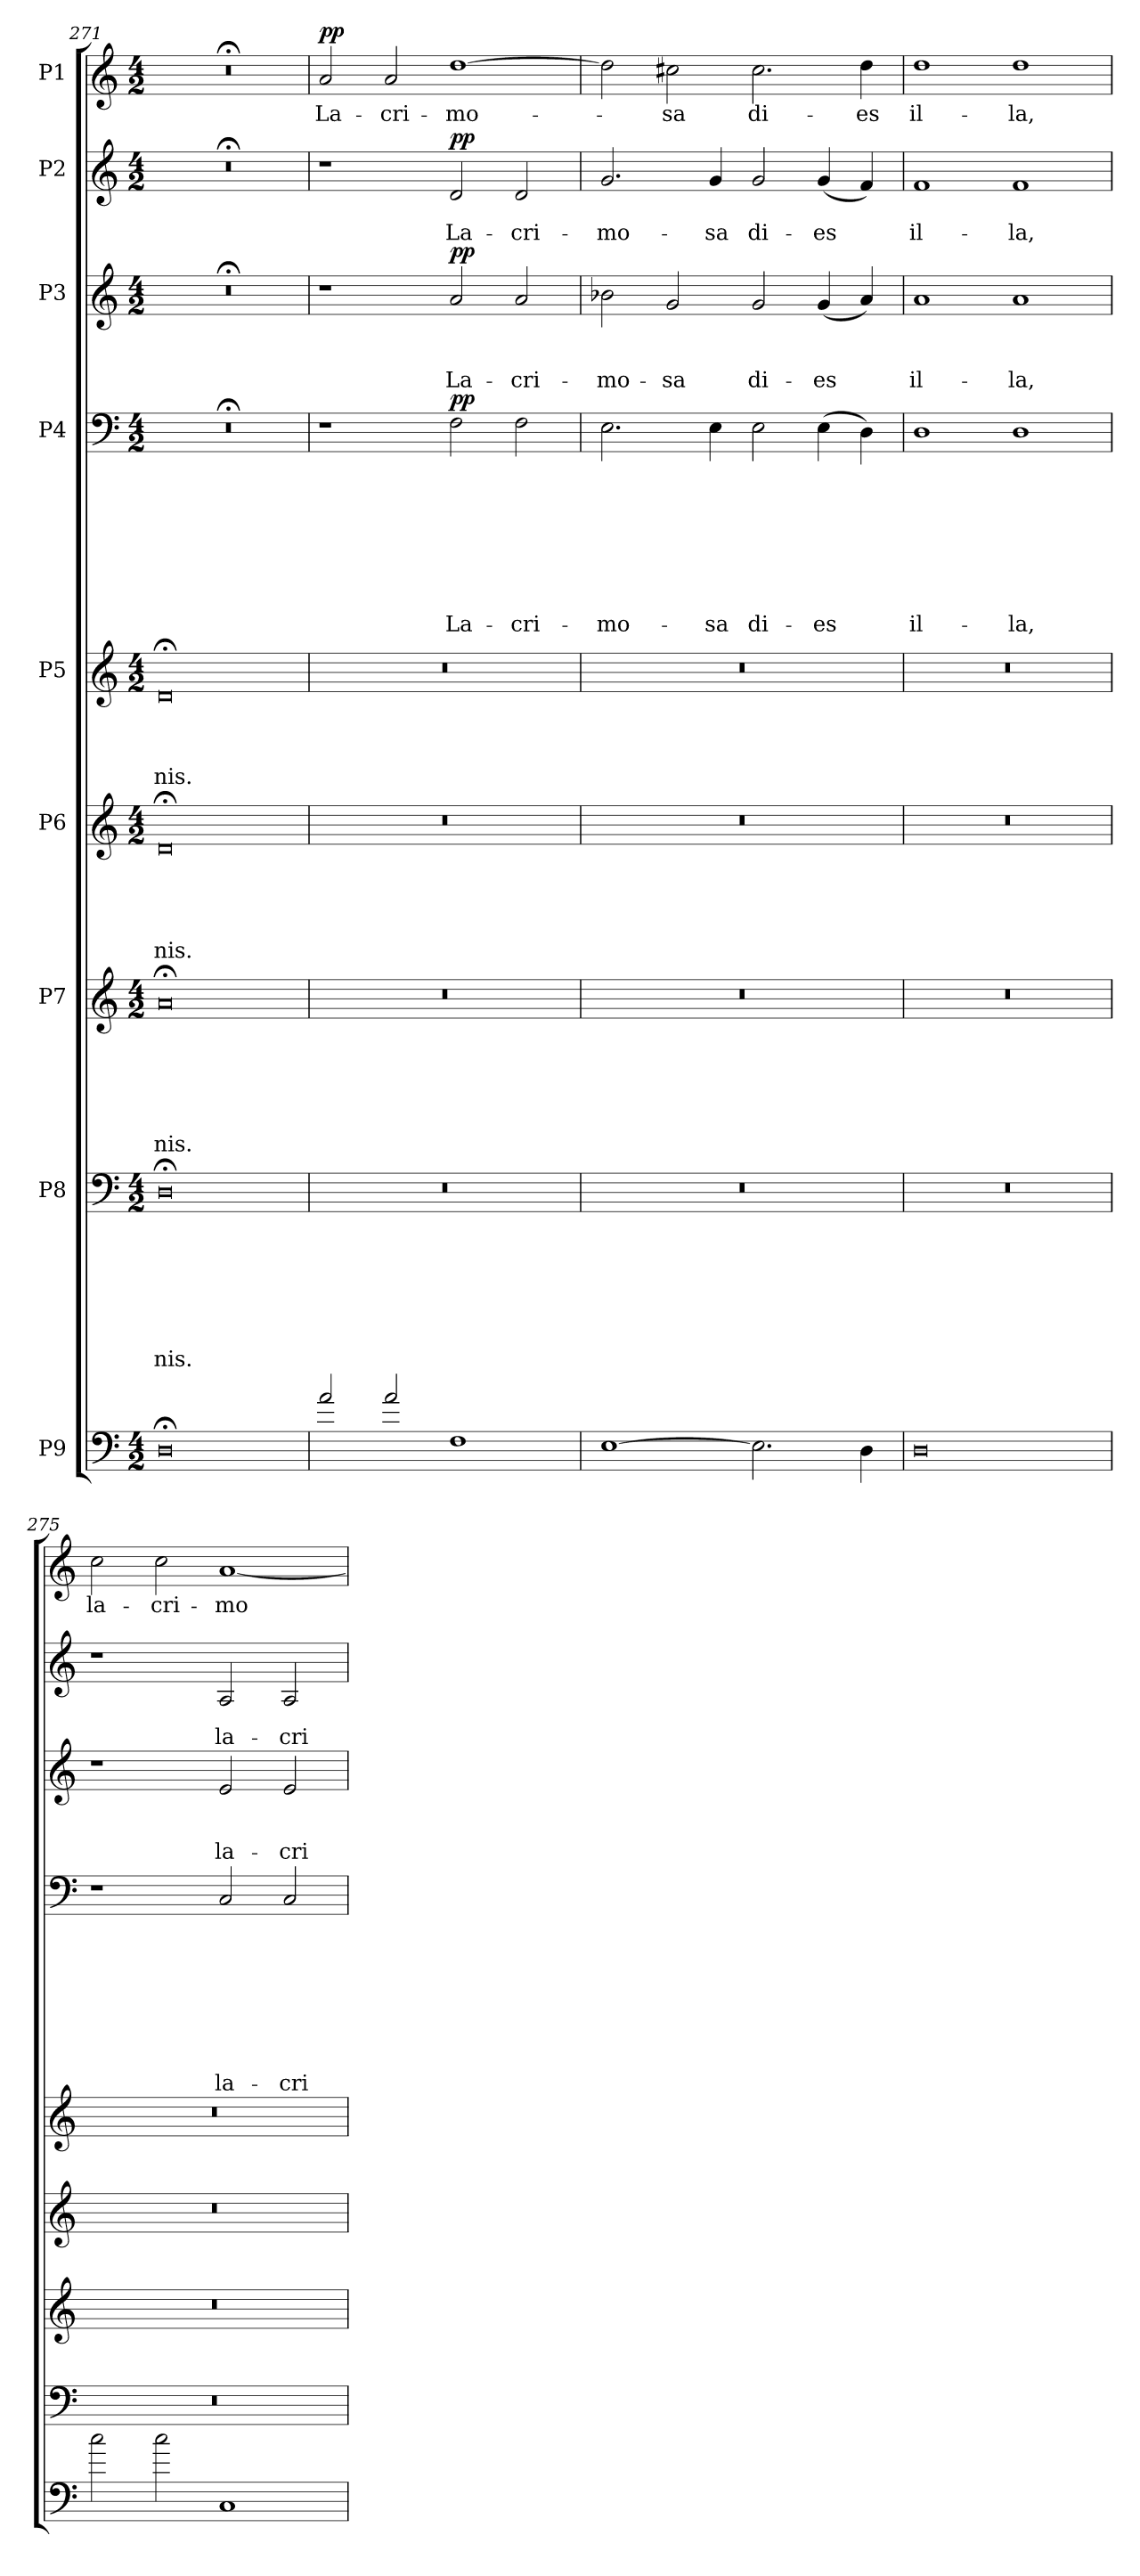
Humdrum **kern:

**kern	**kern	**text	**text	**text	**text	**text	**text	**text	**kern	**text	**text	**text	**text	**text	**text	**kern	**text	**text	**text	**text	**text	**kern	**text	**text	**text	**text	**kern	**text	**text	**text	**text	**text	**text	**text	**text	**dynam	**kern	**text	**text	**text	**dynam	**kern	**text	**text	**dynam	**kern	**text	**dynam
*part9	*part8	*part8	*part8	*part8	*part8	*part8	*part8	*part8	*part7	*part7	*part7	*part7	*part7	*part7	*part7	*part6	*part6	*part6	*part6	*part6	*part6	*part5	*part5	*part5	*part5	*part5	*part4	*part4	*part4	*part4	*part4	*part4	*part4	*part4	*part4	*part4	*part3	*part3	*part3	*part3	*part3	*part2	*part2	*part2	*part2	*part1	*part1	*part1
*staff9	*staff8	*staff8	*staff8	*staff8	*staff8	*staff8	*staff8	*staff8	*staff7	*staff7	*staff7	*staff7	*staff7	*staff7	*staff7	*staff6	*staff6	*staff6	*staff6	*staff6	*staff6	*staff5	*staff5	*staff5	*staff5	*staff5	*staff4	*staff4	*staff4	*staff4	*staff4	*staff4	*staff4	*staff4	*staff4	*staff4	*staff3	*staff3	*staff3	*staff3	*staff3	*staff2	*staff2	*staff2	*staff2	*staff1	*staff1	*staff1
*I"P9	*I"P8	*	*	*	*	*	*	*	*I"P7	*	*	*	*	*	*	*I"P6	*	*	*	*	*	*I"P5	*	*	*	*	*I"P4	*	*	*	*	*	*	*	*	*	*I"P3	*	*	*	*	*I"P2	*	*	*	*I"P1	*	*
*clefF4	*clefF4	*	*	*	*	*	*	*	*clefG2	*	*	*	*	*	*	*clefG2	*	*	*	*	*	*clefG2	*	*	*	*	*clefF4	*	*	*	*	*	*	*	*	*	*clefG2	*	*	*	*	*clefG2	*	*	*	*clefG2	*	*
*	*	*	*	*	*	*	*	*	*ITrd7c12	*	*	*	*	*	*	*	*	*	*	*	*	*	*	*	*	*	*	*	*	*	*	*	*	*	*	*	*ITrd7c12	*	*	*	*	*	*	*	*	*	*	*
*k[]	*k[]	*	*	*	*	*	*	*	*k[]	*	*	*	*	*	*	*k[]	*	*	*	*	*	*k[]	*	*	*	*	*k[]	*	*	*	*	*	*	*	*	*	*k[]	*	*	*	*	*k[]	*	*	*	*k[]	*	*
*C:	*C:	*	*	*	*	*	*	*	*C:	*	*	*	*	*	*	*C:	*	*	*	*	*	*C:	*	*	*	*	*C:	*	*	*	*	*	*	*	*	*	*C:	*	*	*	*	*C:	*	*	*	*C:	*	*
*M4/2	*M4/2	*	*	*	*	*	*	*	*M4/2	*	*	*	*	*	*	*M4/2	*	*	*	*	*	*M4/2	*	*	*	*	*M4/2	*	*	*	*	*	*	*	*	*	*M4/2	*	*	*	*	*M4/2	*	*	*	*M4/2	*	*
=271	=271	=271	=271	=271	=271	=271	=271	=271	=271	=271	=271	=271	=271	=271	=271	=271	=271	=271	=271	=271	=271	=271	=271	=271	=271	=271	=271	=271	=271	=271	=271	=271	=271	=271	=271	=271	=271	=271	=271	=271	=271	=271	=271	=271	=271	=271	=271	=271
*^	*	*	*	*	*	*	*	*	*	*	*	*	*	*	*	*	*	*	*	*	*	*	*	*	*	*	*	*	*	*	*	*	*	*	*	*	*	*	*	*	*	*	*	*	*	*	*	*
!	!	!	!	!	!	!	!	!	!LO:LY:b	!	!	!	!	!	!	!LO:LY:b	!	!	!	!	!	!LO:LY:b	!	!	!	!	!LO:LY:b	!	!	!	!	!	!	!	!	!	!	!	!	!	!	!	!	!	!	!	!	!	!
0D;<	0ryy	0D;<	.	.	.	.	.	.	-nis.	0A;	.	.	.	.	.	-nis.	0d;	.	.	.	.	-nis.	0d;	.	.	.	-nis.	0r;<	.	.	.	.	.	.	.	.	.	0r;<	.	.	.	.	0r;<	.	.	.	0r;<	.	.
=272	=272	=272	=272	=272	=272	=272	=272	=272	=272	=272	=272	=272	=272	=272	=272	=272	=272	=272	=272	=272	=272	=272	=272	=272	=272	=272	=272	=272	=272	=272	=272	=272	=272	=272	=272	=272	=272	=272	=272	=272	=272	=272	=272	=272	=272	=272	=272	=272	=272
!	!	!	!	!	!	!	!	!	!	!	!	!	!	!	!	!	!	!	!	!	!	!	!	!	!	!	!	!	!	!	!	!	!	!	!	!	!	!	!	!	!	!	!	!	!	!	!	!LO:LY:b	!LO:DY:a
2a/	1ryy	0r	.	.	.	.	.	.	.	0r	.	.	.	.	.	.	0r	.	.	.	.	.	0r	.	.	.	.	1r	.	.	.	.	.	.	.	.	.	1r	.	.	.	.	1r	.	.	.	2a/	La-	pp
!	!	!	!	!	!	!	!	!	!	!	!	!	!	!	!	!	!	!	!	!	!	!	!	!	!	!	!	!	!	!	!	!	!	!	!	!	!	!	!	!	!	!	!	!	!	!	!	!LO:LY:b	!
2a/	.	.	.	.	.	.	.	.	.	.	.	.	.	.	.	.	.	.	.	.	.	.	.	.	.	.	.	.	.	.	.	.	.	.	.	.	.	.	.	.	.	.	.	.	.	.	2a/	-cri-	.
!	!	!	!	!	!	!	!	!	!	!	!	!	!	!	!	!	!	!	!	!	!	!	!	!	!	!	!	!	!	!	!	!	!	!	!	!LO:LY:b	!LO:DY:a	!	!	!	!LO:LY:b	!LO:DY:a	!	!	!LO:LY:b	!LO:DY:a	!	!LO:LY:b	!
1F	1ryy	.	.	.	.	.	.	.	.	.	.	.	.	.	.	.	.	.	.	.	.	.	.	.	.	.	.	2F\	.	.	.	.	.	.	.	La-	pp	2A/	.	.	La-	pp	2d/	.	La-	pp	[>1dd	-mo-	.
!	!	!	!	!	!	!	!	!	!	!	!	!	!	!	!	!	!	!	!	!	!	!	!	!	!	!	!	!	!	!	!	!	!	!	!	!LO:LY:b	!	!	!	!	!LO:LY:b	!	!	!	!LO:LY:b	!	!	!	!
.	.	.	.	.	.	.	.	.	.	.	.	.	.	.	.	.	.	.	.	.	.	.	.	.	.	.	.	2F\	.	.	.	.	.	.	.	-cri-	.	2A/	.	.	-cri-	.	2d/	.	-cri-	.	.	.	.
=273	=273	=273	=273	=273	=273	=273	=273	=273	=273	=273	=273	=273	=273	=273	=273	=273	=273	=273	=273	=273	=273	=273	=273	=273	=273	=273	=273	=273	=273	=273	=273	=273	=273	=273	=273	=273	=273	=273	=273	=273	=273	=273	=273	=273	=273	=273	=273	=273	=273
!	!	!	!	!	!	!	!	!	!	!	!	!	!	!	!	!	!	!	!	!	!	!	!	!	!	!	!	!	!	!	!	!	!	!	!	!LO:LY:b	!	!	!	!	!LO:LY:b	!	!	!	!LO:LY:b	!	!	!	!
[>1E	0ryy	0r	.	.	.	.	.	.	.	0r	.	.	.	.	.	.	0r	.	.	.	.	.	0r	.	.	.	.	2.E\	.	.	.	.	.	.	.	-mo-	.	2B-X\	.	.	-mo-	.	2.g/	.	-mo-	.	2dd\]	.	.
!	!	!	!	!	!	!	!	!	!	!	!	!	!	!	!	!	!	!	!	!	!	!	!	!	!	!	!	!	!	!	!	!	!	!	!	!	!	!	!	!	!LO:LY:b	!	!	!	!	!	!	!LO:LY:b	!
.	.	.	.	.	.	.	.	.	.	.	.	.	.	.	.	.	.	.	.	.	.	.	.	.	.	.	.	.	.	.	.	.	.	.	.	.	.	2G/	.	.	-sa	.	.	.	.	.	2cc#X\	-sa	.
!	!	!	!	!	!	!	!	!	!	!	!	!	!	!	!	!	!	!	!	!	!	!	!	!	!	!	!	!	!	!	!	!	!	!	!	!LO:LY:b	!	!	!	!	!	!	!	!	!LO:LY:b	!	!	!	!
.	.	.	.	.	.	.	.	.	.	.	.	.	.	.	.	.	.	.	.	.	.	.	.	.	.	.	.	4E\	.	.	.	.	.	.	.	-sa	.	.	.	.	.	.	4g/	.	-sa	.	.	.	.
!	!	!	!	!	!	!	!	!	!	!	!	!	!	!	!	!	!	!	!	!	!	!	!	!	!	!	!	!	!	!	!	!	!	!	!	!LO:LY:b	!	!	!	!	!LO:LY:b	!	!	!	!LO:LY:b	!	!	!LO:LY:b	!
2.E\]	.	.	.	.	.	.	.	.	.	.	.	.	.	.	.	.	.	.	.	.	.	.	.	.	.	.	.	2E\	.	.	.	.	.	.	.	di-	.	2G/	.	.	di-	.	2g/	.	di-	.	2.cc#\	di-	.
!	!	!	!	!	!	!	!	!	!	!	!	!	!	!	!	!	!	!	!	!	!	!	!	!	!	!	!	!	!	!	!	!	!	!	!	!LO:LY:b	!	!	!	!	!LO:LY:b	!	!	!	!LO:LY:b	!	!	!	!
.	.	.	.	.	.	.	.	.	.	.	.	.	.	.	.	.	.	.	.	.	.	.	.	.	.	.	.	(>4E\	.	.	.	.	.	.	.	-es	.	(<4G/	.	.	-es	.	(<4g/	.	-es	.	.	.	.
!	!	!	!	!	!	!	!	!	!	!	!	!	!	!	!	!	!	!	!	!	!	!	!	!	!	!	!	!	!	!	!	!	!	!	!	!	!	!	!	!	!	!	!	!	!	!	!	!LO:LY:b	!
4D\	.	.	.	.	.	.	.	.	.	.	.	.	.	.	.	.	.	.	.	.	.	.	.	.	.	.	.	4D\)	.	.	.	.	.	.	.	.	.	4A/)	.	.	.	.	4f/)	.	.	.	4dd\	-es	.
!!LO:PB:g=z
=274	=274	=274	=274	=274	=274	=274	=274	=274	=274	=274	=274	=274	=274	=274	=274	=274	=274	=274	=274	=274	=274	=274	=274	=274	=274	=274	=274	=274	=274	=274	=274	=274	=274	=274	=274	=274	=274	=274	=274	=274	=274	=274	=274	=274	=274	=274	=274	=274	=274
!	!	!	!	!	!	!	!	!	!	!	!	!	!	!	!	!	!	!	!	!	!	!	!	!	!	!	!	!	!	!	!	!	!	!	!	!LO:LY:b	!	!	!	!	!LO:LY:b	!	!	!	!LO:LY:b	!	!	!LO:LY:b	!
0D	0ryy	0r	.	.	.	.	.	.	.	0r	.	.	.	.	.	.	0r	.	.	.	.	.	0r	.	.	.	.	1D	.	.	.	.	.	.	.	il-	.	1A	.	.	il-	.	1f	.	il-	.	1dd	il-	.
!	!	!	!	!	!	!	!	!	!	!	!	!	!	!	!	!	!	!	!	!	!	!	!	!	!	!	!	!	!	!	!	!	!	!	!	!LO:LY:b	!	!	!	!	!LO:LY:b	!	!	!	!LO:LY:b	!	!	!LO:LY:b	!
.	.	.	.	.	.	.	.	.	.	.	.	.	.	.	.	.	.	.	.	.	.	.	.	.	.	.	.	1D	.	.	.	.	.	.	.	-la,	.	1A	.	.	-la,	.	1f	.	-la,	.	1dd	-la,	.
=275	=275	=275	=275	=275	=275	=275	=275	=275	=275	=275	=275	=275	=275	=275	=275	=275	=275	=275	=275	=275	=275	=275	=275	=275	=275	=275	=275	=275	=275	=275	=275	=275	=275	=275	=275	=275	=275	=275	=275	=275	=275	=275	=275	=275	=275	=275	=275	=275	=275
!	!	!	!	!	!	!	!	!	!	!	!	!	!	!	!	!	!	!	!	!	!	!	!	!	!	!	!	!	!	!	!	!	!	!	!	!	!	!	!	!	!	!	!	!	!	!	!	!LO:LY:b	!
2cc\	1ryy	0r	.	.	.	.	.	.	.	0r	.	.	.	.	.	.	0r	.	.	.	.	.	0r	.	.	.	.	1r	.	.	.	.	.	.	.	.	.	1r	.	.	.	.	1r	.	.	.	2cc\	la-	.
!	!	!	!	!	!	!	!	!	!	!	!	!	!	!	!	!	!	!	!	!	!	!	!	!	!	!	!	!	!	!	!	!	!	!	!	!	!	!	!	!	!	!	!	!	!	!	!	!LO:LY:b	!
2cc\	.	.	.	.	.	.	.	.	.	.	.	.	.	.	.	.	.	.	.	.	.	.	.	.	.	.	.	.	.	.	.	.	.	.	.	.	.	.	.	.	.	.	.	.	.	.	2cc\	-cri-	.
!	!	!	!	!	!	!	!	!	!	!	!	!	!	!	!	!	!	!	!	!	!	!	!	!	!	!	!	!	!	!	!	!	!	!	!	!LO:LY:b	!	!	!	!	!LO:LY:b	!	!	!	!LO:LY:b	!	!	!LO:LY:b	!
1C	1ryy	.	.	.	.	.	.	.	.	.	.	.	.	.	.	.	.	.	.	.	.	.	.	.	.	.	.	2C/	.	.	.	.	.	.	.	la-	.	2E/	.	.	la-	.	2A/	.	la-	.	[<1a	-mo-	.
!	!	!	!	!	!	!	!	!	!	!	!	!	!	!	!	!	!	!	!	!	!	!	!	!	!	!	!	!	!	!	!	!	!	!	!	!LO:LY:b	!	!	!	!	!LO:LY:b	!	!	!	!LO:LY:b	!	!	!	!
.	.	.	.	.	.	.	.	.	.	.	.	.	.	.	.	.	.	.	.	.	.	.	.	.	.	.	.	2C/	.	.	.	.	.	.	.	-cri-	.	2E/	.	.	-cri-	.	2A/	.	-cri-	.	.	.	.
*v	*v	*	*	*	*	*	*	*	*	*	*	*	*	*	*	*	*	*	*	*	*	*	*	*	*	*	*	*	*	*	*	*	*	*	*	*	*	*	*	*	*	*	*	*	*	*	*	*	*
=	=	=	=	=	=	=	=	=	=	=	=	=	=	=	=	=	=	=	=	=	=	=	=	=	=	=	=	=	=	=	=	=	=	=	=	=	=	=	=	=	=	=	=	=	=	=	=	=
*-	*-	*-	*-	*-	*-	*-	*-	*-	*-	*-	*-	*-	*-	*-	*-	*-	*-	*-	*-	*-	*-	*-	*-	*-	*-	*-	*-	*-	*-	*-	*-	*-	*-	*-	*-	*-	*-	*-	*-	*-	*-	*-	*-	*-	*-	*-	*-	*-
